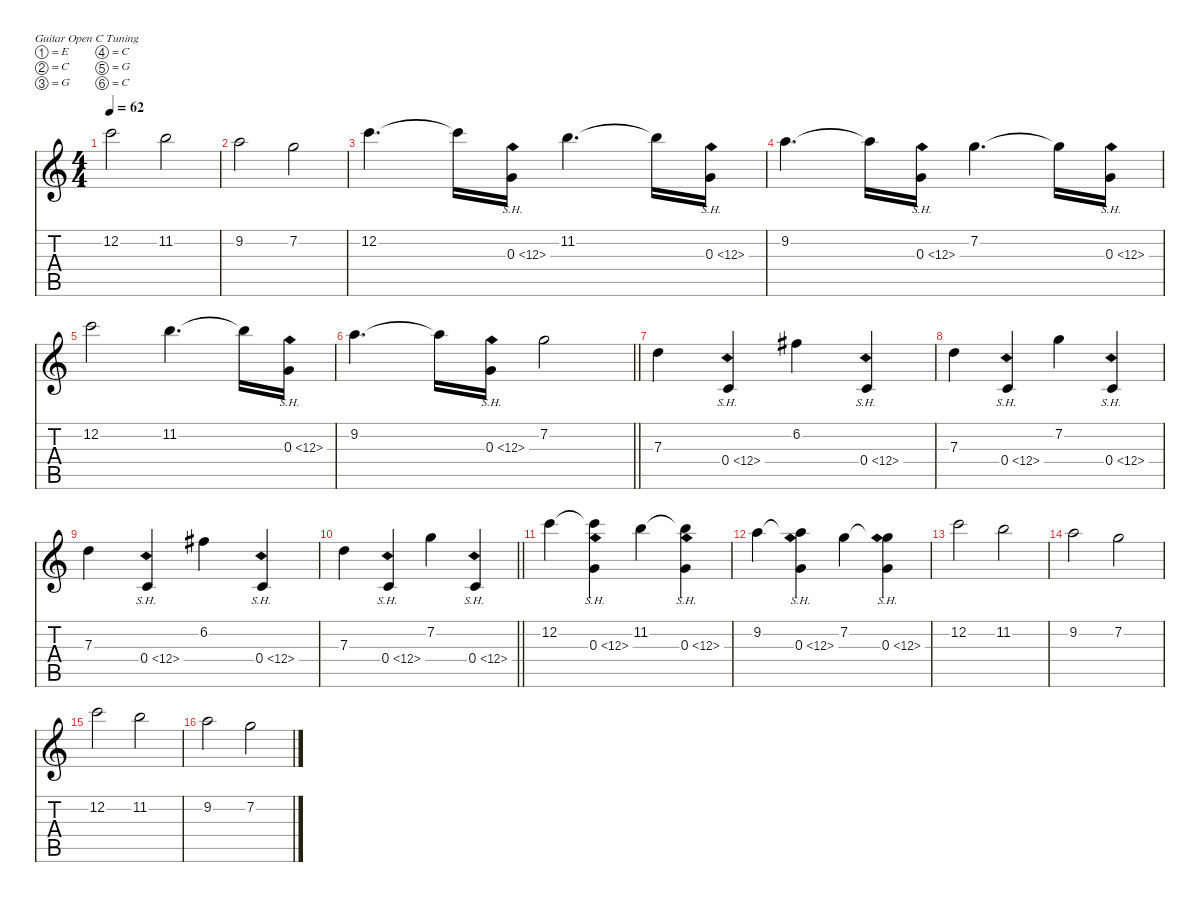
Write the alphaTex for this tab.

\defaultSystemsLayout 4
\hideDynamics
\bracketExtendMode nobrackets
\singleTrackTrackNamePolicy hidden
\multiTrackTrackNamePolicy hidden
\firstSystemTrackNameMode fullname
\otherSystemsTrackNameOrientation horizontal
\track ("Guitar 1" "dist.guit.") {instrument distortionguitar}
\staff {score tabs}
\tuning (E4 C4 G3 C3 G2 C2)
\ts (4 4)
\beaming (8 2 2 2 2)
\tempo 62
\clef g2
\ks c
12.2.2{dy f instrument distortionguitar beam Down} 11.2.2{beam Down} |
9.2.2{beam Down} 7.2.2{beam Down} |
12.2.4{d beam Down} 12.2{t}.16{beam Down} 0.3{sh 12}.16{beam Down} 11.2.4{d beam Down} 11.2{t}.16{beam Down} 0.3{sh 12}.16{beam Down} |
9.2.4{d beam Down} 9.2{t}.16{beam Down} 0.3{sh 12}.16{beam Down} 7.2.4{d beam Down} 7.2{t}.16{beam Down} 0.3{sh 12}.16{beam Down} |
12.2.2{beam Down} 11.2.4{d beam Down} 11.2{t}.16{beam Down} 0.3{sh 12}.16{beam Down} |
\barLineRight lightlight
9.2.4{d beam Down} 9.2{t}.16{beam Down} 0.3{sh 12}.16{beam Down} 7.2.2{beam Down} |
7.3.4{beam Down} 0.4{sh 12}.4{beam Up} 6.2{acc #}.4{beam Down} 0.4{sh 12}.4{beam Up} |
7.3.4{beam Down} 0.4{sh 12}.4{beam Up} 7.2.4{beam Down} 0.4{sh 12}.4{beam Up} |
7.3.4{beam Down} 0.4{sh 12}.4{beam Up} 6.2{acc #}.4{beam Down} 0.4{sh 12}.4{beam Up} |
\barLineRight lightlight
7.3.4{beam Down} 0.4{sh 12}.4{beam Up} 7.2.4{beam Down} 0.4{sh 12}.4{beam Up} |
12.2.4{beam Down} (12.2{t} 0.3{sh 12}).4{beam Down} 11.2.4{beam Down} (11.2{t} 0.3{sh 12}).4{beam Down} |
9.2.4{beam Down} (9.2{t} 0.3{sh 12}).4{beam Down} 7.2.4{beam Down} (7.2{t} 0.3{sh 12}).4{beam Down} |
12.2.2{beam Down} 11.2.2{beam Down} |
9.2.2{beam Down} 7.2.2{beam Down} |
12.2.2{beam Down} 11.2.2{beam Down} |
9.2.2{beam Down} 7.2.2{beam Down}
